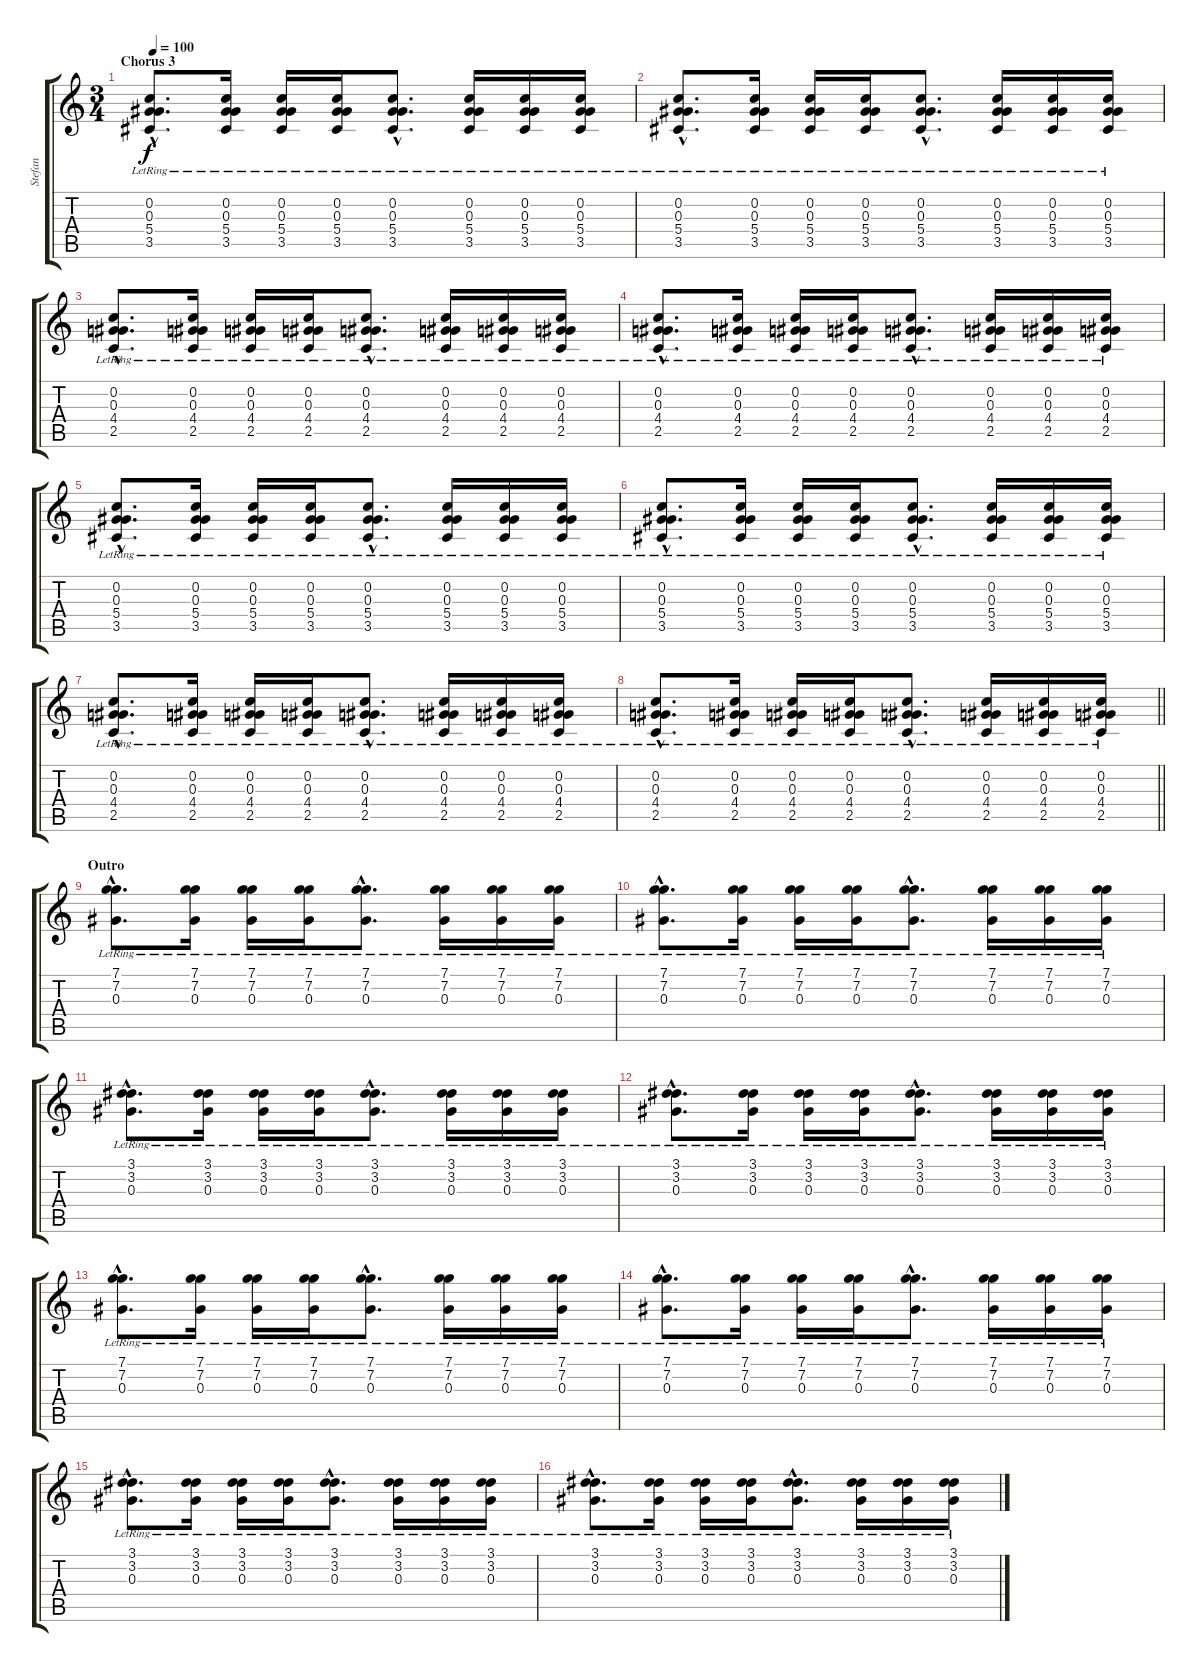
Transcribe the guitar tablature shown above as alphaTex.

\track ("Stefan" "Stefan") {instrument acousticguitarsteel}
\staff {score tabs}
\tuning (C4 C4 Ab3 Eb3 Bb2 F2) {hide}
\ts (3 4)
\section ("" "Chorus 3")
\tempo 100
\clef g2
\ks c
(0.2{hac lr} 0.3{hac lr} 5.4{hac lr} 3.5{hac lr}).8{d dy f} (0.2{lr} 0.3{lr} 5.4{lr} 3.5{lr}).16 (0.2{lr} 0.3{lr} 5.4{lr} 3.5{lr}).16 (0.2{lr} 0.3{lr} 5.4{lr} 3.5{lr}).16 (0.2{hac lr} 0.3{hac lr} 5.4{hac lr} 3.5{hac lr}).8{d} (0.2{lr} 0.3{lr} 5.4{lr} 3.5{lr}).16 (0.2{lr} 0.3{lr} 5.4{lr} 3.5{lr}).16 (0.2{lr} 0.3{lr} 5.4{lr} 3.5{lr}).16 |
(0.2{hac lr} 0.3{hac lr} 5.4{hac lr} 3.5{hac lr}).8{d} (0.2{lr} 0.3{lr} 5.4{lr} 3.5{lr}).16 (0.2{lr} 0.3{lr} 5.4{lr} 3.5{lr}).16 (0.2{lr} 0.3{lr} 5.4{lr} 3.5{lr}).16 (0.2{hac lr} 0.3{hac lr} 5.4{hac lr} 3.5{hac lr}).8{d} (0.2{lr} 0.3{lr} 5.4{lr} 3.5{lr}).16 (0.2{lr} 0.3{lr} 5.4{lr} 3.5{lr}).16 (0.2{lr} 0.3{lr} 5.4{lr} 3.5{lr}).16 |
(0.2{hac lr} 0.3{hac lr} 4.4{hac lr} 2.5{hac lr}).8{d} (0.2{lr} 0.3{lr} 4.4{lr} 2.5{lr}).16 (0.2{lr} 0.3{lr} 4.4{lr} 2.5{lr}).16 (0.2{lr} 0.3{lr} 4.4{lr} 2.5{lr}).16 (0.2{hac lr} 0.3{hac lr} 4.4{hac lr} 2.5{hac lr}).8{d} (0.2{lr} 0.3{lr} 4.4{lr} 2.5{lr}).16 (0.2{lr} 0.3{lr} 4.4{lr} 2.5{lr}).16 (0.2{lr} 0.3{lr} 4.4{lr} 2.5{lr}).16 |
(0.2{hac lr} 0.3{hac lr} 4.4{hac lr} 2.5{hac lr}).8{d} (0.2{lr} 0.3{lr} 4.4{lr} 2.5{lr}).16 (0.2{lr} 0.3{lr} 4.4{lr} 2.5{lr}).16 (0.2{lr} 0.3{lr} 4.4{lr} 2.5{lr}).16 (0.2{hac lr} 0.3{hac lr} 4.4{hac lr} 2.5{hac lr}).8{d} (0.2{lr} 0.3{lr} 4.4{lr} 2.5{lr}).16 (0.2{lr} 0.3{lr} 4.4{lr} 2.5{lr}).16 (0.2{lr} 0.3{lr} 4.4{lr} 2.5{lr}).16 |
(0.2{hac lr} 0.3{hac lr} 5.4{hac lr} 3.5{hac lr}).8{d} (0.2{lr} 0.3{lr} 5.4{lr} 3.5{lr}).16 (0.2{lr} 0.3{lr} 5.4{lr} 3.5{lr}).16 (0.2{lr} 0.3{lr} 5.4{lr} 3.5{lr}).16 (0.2{hac lr} 0.3{hac lr} 5.4{hac lr} 3.5{hac lr}).8{d} (0.2{lr} 0.3{lr} 5.4{lr} 3.5{lr}).16 (0.2{lr} 0.3{lr} 5.4{lr} 3.5{lr}).16 (0.2{lr} 0.3{lr} 5.4{lr} 3.5{lr}).16 |
(0.2{hac lr} 0.3{hac lr} 5.4{hac lr} 3.5{hac lr}).8{d} (0.2{lr} 0.3{lr} 5.4{lr} 3.5{lr}).16 (0.2{lr} 0.3{lr} 5.4{lr} 3.5{lr}).16 (0.2{lr} 0.3{lr} 5.4{lr} 3.5{lr}).16 (0.2{hac lr} 0.3{hac lr} 5.4{hac lr} 3.5{hac lr}).8{d} (0.2{lr} 0.3{lr} 5.4{lr} 3.5{lr}).16 (0.2{lr} 0.3{lr} 5.4{lr} 3.5{lr}).16 (0.2{lr} 0.3{lr} 5.4{lr} 3.5{lr}).16 |
(0.2{hac lr} 0.3{hac lr} 4.4{hac lr} 2.5{hac lr}).8{d} (0.2{lr} 0.3{lr} 4.4{lr} 2.5{lr}).16 (0.2{lr} 0.3{lr} 4.4{lr} 2.5{lr}).16 (0.2{lr} 0.3{lr} 4.4{lr} 2.5{lr}).16 (0.2{hac lr} 0.3{hac lr} 4.4{hac lr} 2.5{hac lr}).8{d} (0.2{lr} 0.3{lr} 4.4{lr} 2.5{lr}).16 (0.2{lr} 0.3{lr} 4.4{lr} 2.5{lr}).16 (0.2{lr} 0.3{lr} 4.4{lr} 2.5{lr}).16 |
\barLineRight lightlight
(0.2{hac lr} 0.3{hac lr} 4.4{hac lr} 2.5{hac lr}).8{d} (0.2{lr} 0.3{lr} 4.4{lr} 2.5{lr}).16 (0.2{lr} 0.3{lr} 4.4{lr} 2.5{lr}).16 (0.2{lr} 0.3{lr} 4.4{lr} 2.5{lr}).16 (0.2{hac lr} 0.3{hac lr} 4.4{hac lr} 2.5{hac lr}).8{d} (0.2{lr} 0.3{lr} 4.4{lr} 2.5{lr}).16 (0.2{lr} 0.3{lr} 4.4{lr} 2.5{lr}).16 (0.2{lr} 0.3{lr} 4.4{lr} 2.5{lr}).16 |
\section ("" "Outro")
(7.1{hac lr} 7.2{hac lr} 0.3{hac lr}).8{d} (7.1{lr} 7.2{lr} 0.3{lr}).16 (7.1{lr} 7.2{lr} 0.3{lr}).16 (7.1{lr} 7.2{lr} 0.3{lr}).16 (7.1{hac lr} 7.2{hac lr} 0.3{hac lr}).8{d} (7.1{lr} 7.2{lr} 0.3{lr}).16 (7.1{lr} 7.2{lr} 0.3{lr}).16 (7.1{lr} 7.2{lr} 0.3{lr}).16 |
(7.1{hac lr} 7.2{hac lr} 0.3{hac lr}).8{d} (7.1{lr} 7.2{lr} 0.3{lr}).16 (7.1{lr} 7.2{lr} 0.3{lr}).16 (7.1{lr} 7.2{lr} 0.3{lr}).16 (7.1{hac lr} 7.2{hac lr} 0.3{hac lr}).8{d} (7.1{lr} 7.2{lr} 0.3{lr}).16 (7.1{lr} 7.2{lr} 0.3{lr}).16 (7.1{lr} 7.2{lr} 0.3{lr}).16 |
(3.1{hac lr} 3.2{hac lr} 0.3{hac lr}).8{d} (3.1{lr} 3.2{lr} 0.3{lr}).16 (3.1{lr} 3.2{lr} 0.3{lr}).16 (3.1{lr} 3.2{lr} 0.3{lr}).16 (3.1{hac lr} 3.2{hac lr} 0.3{hac lr}).8{d} (3.1{lr} 3.2{lr} 0.3{lr}).16 (3.1{lr} 3.2{lr} 0.3{lr}).16 (3.1{lr} 3.2{lr} 0.3{lr}).16 |
(3.1{hac lr} 3.2{hac lr} 0.3{hac lr}).8{d} (3.1{lr} 3.2{lr} 0.3{lr}).16 (3.1{lr} 3.2{lr} 0.3{lr}).16 (3.1{lr} 3.2{lr} 0.3{lr}).16 (3.1{hac lr} 3.2{hac lr} 0.3{hac lr}).8{d} (3.1{lr} 3.2{lr} 0.3{lr}).16 (3.1{lr} 3.2{lr} 0.3{lr}).16 (3.1{lr} 3.2{lr} 0.3{lr}).16 |
(7.1{hac lr} 7.2{hac lr} 0.3{hac lr}).8{d} (7.1{lr} 7.2{lr} 0.3{lr}).16 (7.1{lr} 7.2{lr} 0.3{lr}).16 (7.1{lr} 7.2{lr} 0.3{lr}).16 (7.1{hac lr} 7.2{hac lr} 0.3{hac lr}).8{d} (7.1{lr} 7.2{lr} 0.3{lr}).16 (7.1{lr} 7.2{lr} 0.3{lr}).16 (7.1{lr} 7.2{lr} 0.3{lr}).16 |
(7.1{hac lr} 7.2{hac lr} 0.3{hac lr}).8{d} (7.1{lr} 7.2{lr} 0.3{lr}).16 (7.1{lr} 7.2{lr} 0.3{lr}).16 (7.1{lr} 7.2{lr} 0.3{lr}).16 (7.1{hac lr} 7.2{hac lr} 0.3{hac lr}).8{d} (7.1{lr} 7.2{lr} 0.3{lr}).16 (7.1{lr} 7.2{lr} 0.3{lr}).16 (7.1{lr} 7.2{lr} 0.3{lr}).16 |
(3.1{hac lr} 3.2{hac lr} 0.3{hac lr}).8{d} (3.1{lr} 3.2{lr} 0.3{lr}).16 (3.1{lr} 3.2{lr} 0.3{lr}).16 (3.1{lr} 3.2{lr} 0.3{lr}).16 (3.1{hac lr} 3.2{hac lr} 0.3{hac lr}).8{d} (3.1{lr} 3.2{lr} 0.3{lr}).16 (3.1{lr} 3.2{lr} 0.3{lr}).16 (3.1{lr} 3.2{lr} 0.3{lr}).16 |
(3.1{hac lr} 3.2{hac lr} 0.3{hac lr}).8{d} (3.1{lr} 3.2{lr} 0.3{lr}).16 (3.1{lr} 3.2{lr} 0.3{lr}).16 (3.1{lr} 3.2{lr} 0.3{lr}).16 (3.1{hac lr} 3.2{hac lr} 0.3{hac lr}).8{d} (3.1{lr} 3.2{lr} 0.3{lr}).16 (3.1{lr} 3.2{lr} 0.3{lr}).16 (3.1{lr} 3.2{lr} 0.3{lr}).16
